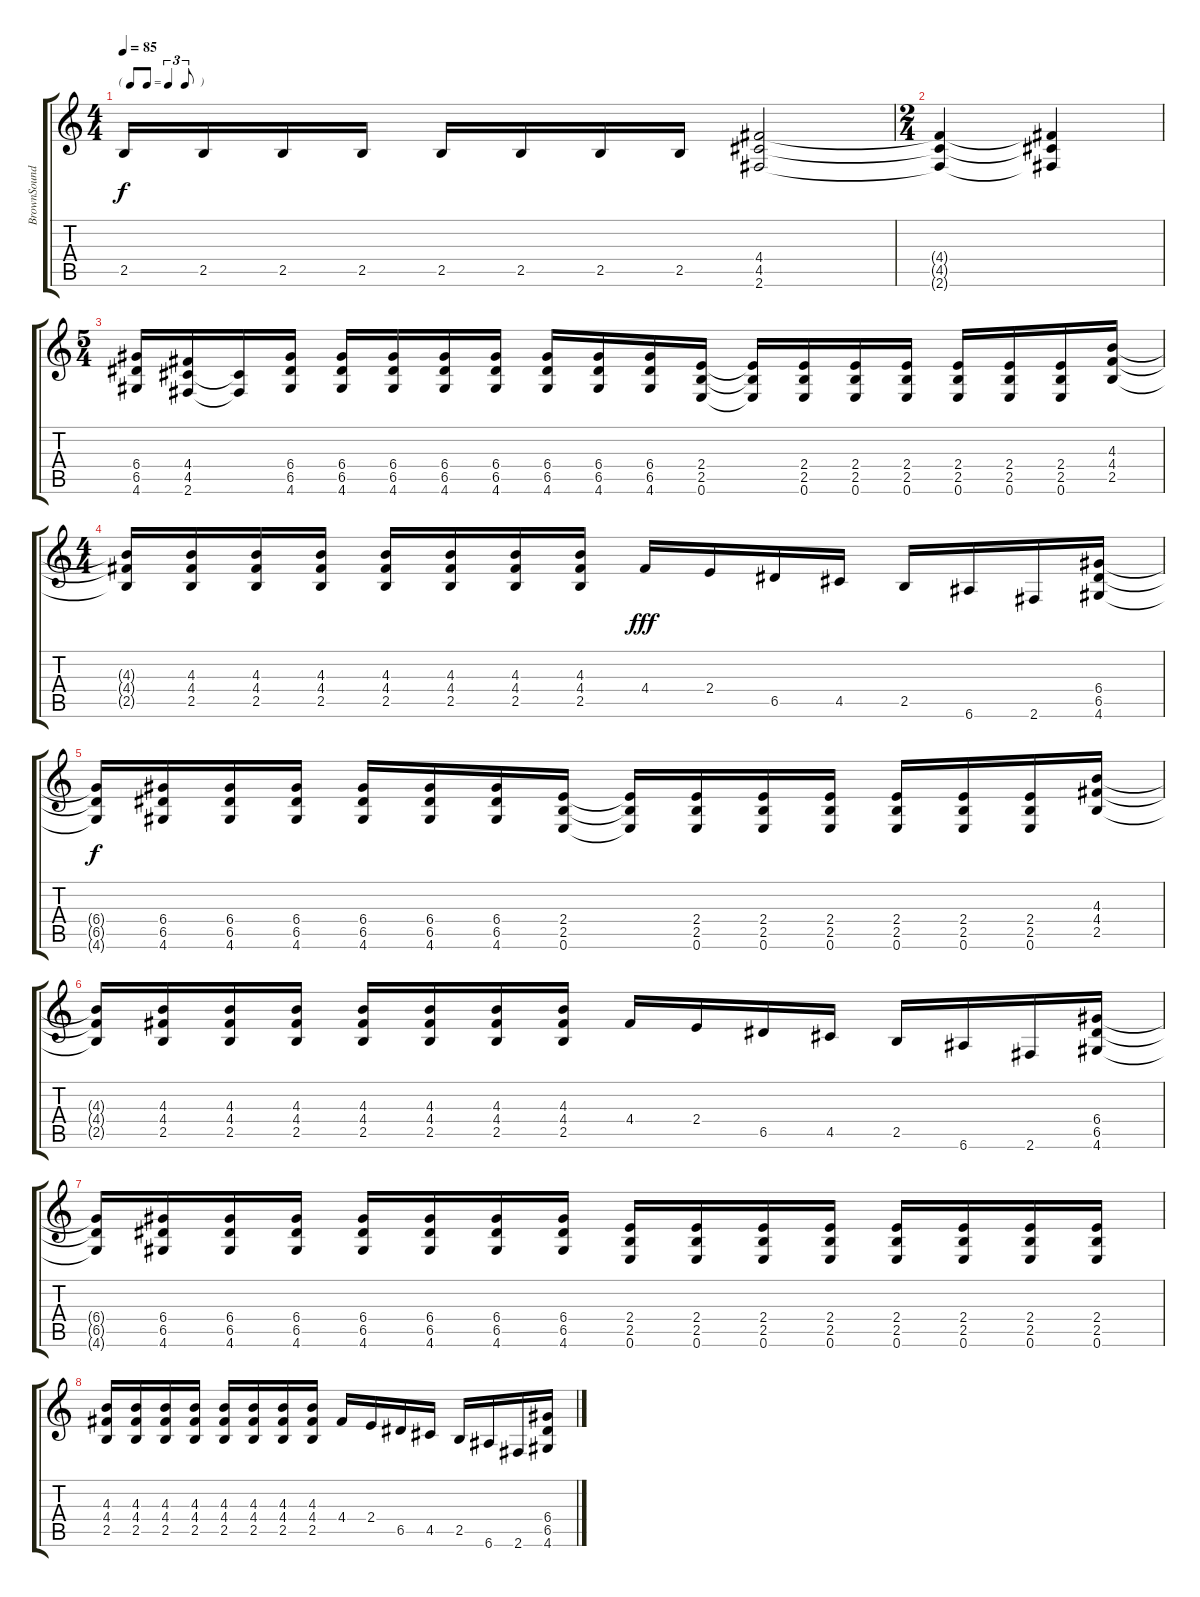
\track ("BrownSound" "BrownSound") {instrument distortionguitar}
\staff {score tabs}
\tuning (E4 B3 G3 D3 A2 E2) {hide}
\ts (4 4)
\tf triplet8th
\tempo 85
\clef g2
\ks c
2.5.16{dy f} 2.5.16 2.5.16 2.5.16 2.5.16 2.5.16 2.5.16 2.5.16 (4.4 4.5 2.6).2 |
\ts (2 4)
(4.4{t} 4.5{t} 2.6{t}).4 (4.4{t} 4.5{t} 2.6{t}).4 |
\ts (5 4)
(6.4 6.5 4.6).16 (4.4 4.5 2.6).16 (4.5{t} 2.6{t}).16 (6.4 6.5 4.6).16 (6.4 6.5 4.6).16 (6.4 6.5 4.6).16 (6.4 6.5 4.6).16 (6.4 6.5 4.6).16 (6.4 6.5 4.6).16 (6.4 6.5 4.6).16 (6.4 6.5 4.6).16 (2.4 2.5 0.6).16 (2.4{t} 2.5{t} 0.6{t}).16 (2.4 2.5 0.6).16 (2.4 2.5 0.6).16 (2.4 2.5 0.6).16 (2.4 2.5 0.6).16 (2.4 2.5 0.6).16 (2.4 2.5 0.6).16 (4.3 4.4 2.5).16 |
\ts (4 4)
(4.3{t} 4.4{t} 2.5{t}).16 (4.3 4.4 2.5).16 (4.3 4.4 2.5).16 (4.3 4.4 2.5).16 (4.3 4.4 2.5).16 (4.3 4.4 2.5).16 (4.3 4.4 2.5).16 (4.3 4.4 2.5).16 4.4.16{dy fff} 2.4.16 6.5.16 4.5.16 2.5.16 6.6.16 2.6.16 (6.4 6.5 4.6).16 |
(6.4{t} 6.5{t} 4.6{t}).16{dy f} (6.4 6.5 4.6).16 (6.4 6.5 4.6).16 (6.4 6.5 4.6).16 (6.4 6.5 4.6).16 (6.4 6.5 4.6).16 (6.4 6.5 4.6).16 (2.4 2.5 0.6).16 (2.4{t} 2.5{t} 0.6{t}).16 (2.4 2.5 0.6).16 (2.4 2.5 0.6).16 (2.4 2.5 0.6).16 (2.4 2.5 0.6).16 (2.4 2.5 0.6).16 (2.4 2.5 0.6).16 (4.3 4.4 2.5).16 |
(4.3{t} 4.4{t} 2.5{t}).16 (4.3 4.4 2.5).16 (4.3 4.4 2.5).16 (4.3 4.4 2.5).16 (4.3 4.4 2.5).16 (4.3 4.4 2.5).16 (4.3 4.4 2.5).16 (4.3 4.4 2.5).16 4.4.16 2.4.16 6.5.16 4.5.16 2.5.16 6.6.16 2.6.16 (6.4 6.5 4.6).16 |
(6.4{t} 6.5{t} 4.6{t}).16 (6.4 6.5 4.6).16 (6.4 6.5 4.6).16 (6.4 6.5 4.6).16 (6.4 6.5 4.6).16 (6.4 6.5 4.6).16 (6.4 6.5 4.6).16 (6.4 6.5 4.6).16 (2.4 2.5 0.6).16 (2.4 2.5 0.6).16 (2.4 2.5 0.6).16 (2.4 2.5 0.6).16 (2.4 2.5 0.6).16 (2.4 2.5 0.6).16 (2.4 2.5 0.6).16 (2.4 2.5 0.6).16 |
(4.3 4.4 2.5).16 (4.3 4.4 2.5).16 (4.3 4.4 2.5).16 (4.3 4.4 2.5).16 (4.3 4.4 2.5).16 (4.3 4.4 2.5).16 (4.3 4.4 2.5).16 (4.3 4.4 2.5).16 4.4.16 2.4.16 6.5.16 4.5.16 2.5.16 6.6.16 2.6.16 (6.4 6.5 4.6).16
